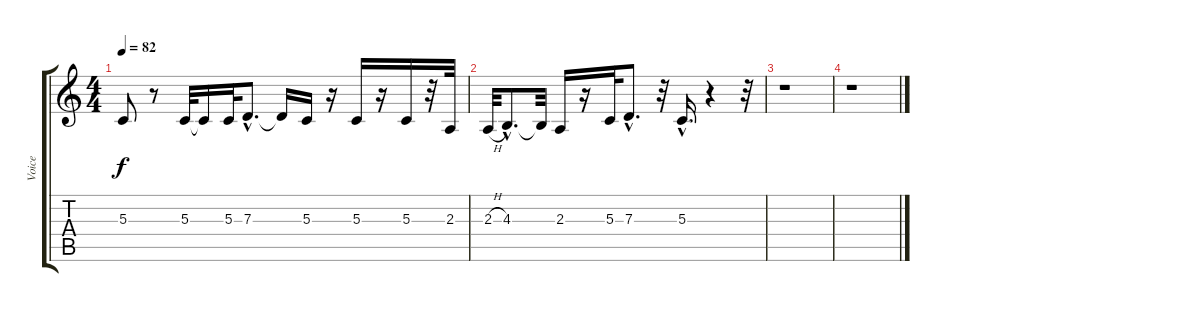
\track ("Voice" "Voice") {instrument vibraphone}
\staff {score tabs}
\tuning (E4 B3 G3 D3 A2 E2) {hide}
\ts (4 4)
\tempo 82
\clef g2
\ks c
5.3.8{dy f} r.8 5.3.32 5.3{t}.16 5.3.32 7.3{hac}.8{d} 7.3{t}.16 5.3.16 r.16 5.3.16 r.16 5.3.16 r.32 2.3.32 |
2.3{h}.32 4.3{hac}.8{d} 4.3{t}.32 2.3.16 r.16 5.3.32 7.3{hac}.8{d} r.32 5.3{hac}.16{d} r.4 r.32 |
r.1 |
r.1
